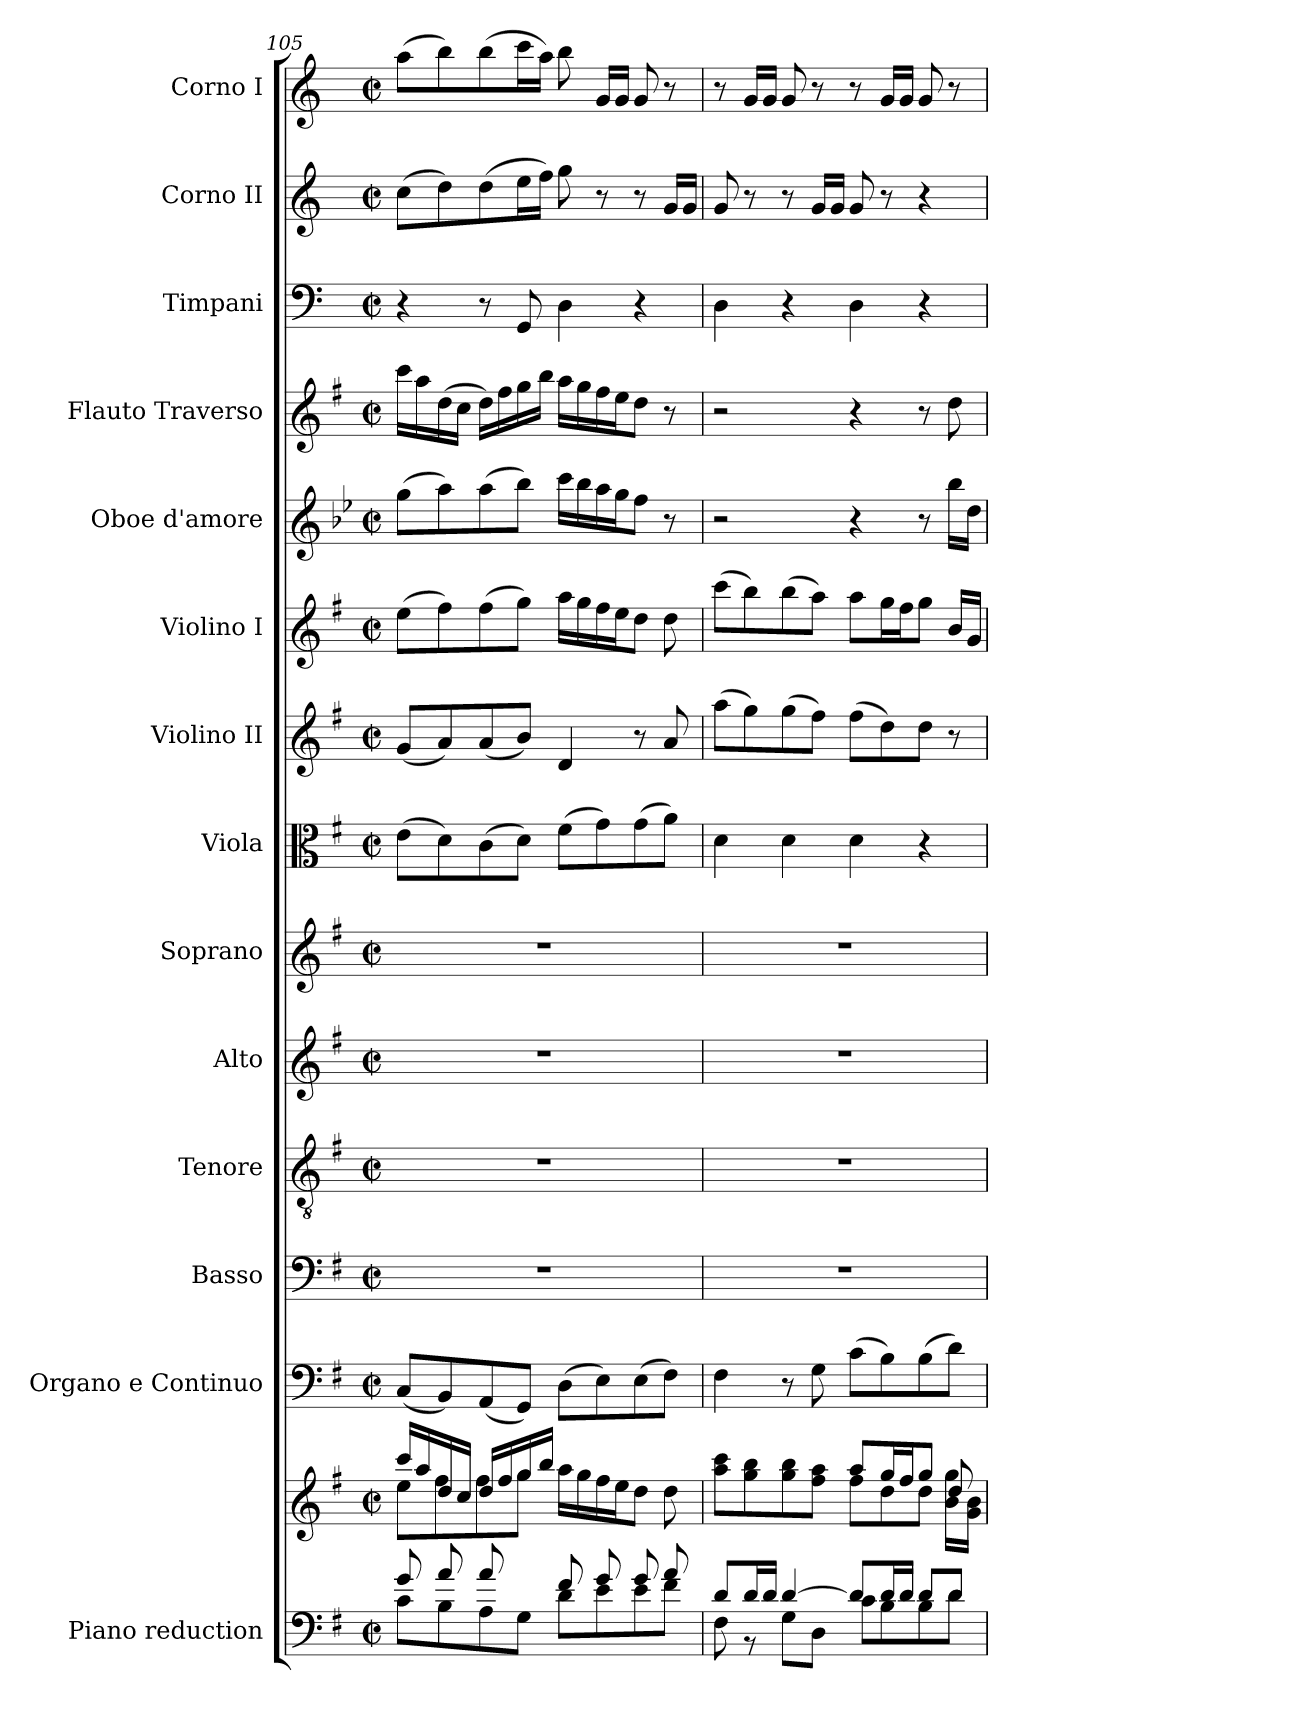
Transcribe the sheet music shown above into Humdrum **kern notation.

**kern	**kern	**kern	**kern	**kern	**kern	**kern	**kern	**kern	**kern	**kern	**kern	**kern	**kern	**kern
*part14	*part14	*part13	*part12	*part11	*part10	*part9	*part8	*part7	*part6	*part5	*part4	*part3	*part2	*part1
*staff15	*staff14	*staff13	*staff12	*staff11	*staff10	*staff9	*staff8	*staff7	*staff6	*staff5	*staff4	*staff3	*staff2	*staff1
*I"Piano reduction	*	*I"Organo e Continuo	*I"Basso	*I"Tenore	*I"Alto	*I"Soprano	*I"Viola	*I"Violino II	*I"Violino I	*I"Oboe d'amore	*I"Flauto Traverso	*I"Timpani	*I"Corno II	*I"Corno I
*I'Pno	*	*	*	*	*	*	*	*	*	*I'Ob	*I'Fl	*I'Timp	*	*
*clefF4	*clefG2	*clefF4	*clefF4	*clefGv2	*clefG2	*clefG2	*clefC3	*clefG2	*clefG2	*clefG2	*clefG2	*clefF4	*clefG2	*clefG2
*	*	*	*	*	*	*	*	*	*	*ITrd2c3	*	*	*ITrd3c5	*ITrd3c5
*k[f#]	*k[f#]	*k[f#]	*k[f#]	*k[f#]	*k[f#]	*k[f#]	*k[f#]	*k[f#]	*k[f#]	*k[f#]	*k[f#]	*k[]	*k[f#]	*k[f#]
*M2/2	*M2/2	*M2/2	*M2/2	*M2/2	*M2/2	*M2/2	*M2/2	*M2/2	*M2/2	*M2/2	*M2/2	*M2/2	*M2/2	*M2/2
*met(c|)	*met(c|)	*met(c|)	*met(c|)	*met(c|)	*met(c|)	*met(c|)	*met(c|)	*met(c|)	*met(c|)	*met(c|)	*met(c|)	*met(c|)	*met(c|)	*met(c|)
=105	=105	=105	=105	=105	=105	=105	=105	=105	=105	=105	=105	=105	=105	=105
*^	*^	*	*	*	*	*	*	*	*	*	*	*	*	*
*	*	*	*^	*	*	*	*	*	*	*	*	*	*	*	*	*
8g/L	8c\L	16ccc/LL	8ee\L	4.ryy	(<8C/L	1r	1r	1r	1r	(>8e\L	(<8g/L	(>8ee\L	(>8ee\L	16ccc\LL	4r	(>8g\L	(>8ee\L
.	.	16aa/	.	.	.	.	.	.	.	.	.	.	.	16aa\	.	.	.
8a/	8B\	16dd/	8ff#\	.	8BB/)	.	.	.	.	8d\)	8a/)	8ff#\)	8ff#\)	(>16dd\	.	8a\)	8ff#\)
.	.	16cc/JJ	.	.	.	.	.	.	.	.	.	.	.	16cc\JJ	.	.	.
8a/	8A\	16dd/LL	8ff#\	.	(<8AA/	.	.	.	.	(>8c\	(<8a/	(>8ff#\	(>8ff#\	16dd\LL)	8r	(>8a\	(>8ff#\
.	.	16ff#/	.	.	.	.	.	.	.	.	.	.	.	16ff#\	.	.	.
8ryy	8G\J	16gg/	8gg\J	8b\J	8GG/J)	.	.	.	.	8d\J)	8b/J)	8gg\J)	8gg\J)	16gg\	8GG/	16b\L	16gg\L
.	.	16bb/JJ	.	.	.	.	.	.	.	.	.	.	.	16bb\JJ	.	16cc\JJ)	16ee\JJ)
8f#/L	8d\L	16aa\LL	2ryy	2ryy	(>8D\L	.	.	.	.	(>8f#\L	4d/	16aa\LL	16aa\LL	16aa\LL	4D\	8dd\	8ff#\
.	.	16gg\	.	.	.	.	.	.	.	.	.	16gg\	16gg\	16gg\	.	.	.
8g/	8e\	16ff#\	.	.	8E\)	.	.	.	.	8g\)	.	16ff#\	16ff#\	16ff#\	.	8r	16d/LL
.	.	16ee\J	.	.	.	.	.	.	.	.	.	16ee\J	16ee\J	16ee\J	.	.	16d/JJ
8g/	8e\	8dd\J	.	.	(>8E\	.	.	.	.	(>8g\	8r	8dd\J	8dd\J	8dd\J	4r	8r	8d/
8a/J	8f#\J	8dd\	.	.	8F#\J)	.	.	.	.	8a\J)	8a/	8dd\	8r	8r	.	16d/LL	8r
.	.	.	.	.	.	.	.	.	.	.	.	.	.	.	.	16d/JJ	.
*	*	*	*v	*v	*	*	*	*	*	*	*	*	*	*	*	*	*
=106	=106	=106	=106	=106	=106	=106	=106	=106	=106	=106	=106	=106	=106	=106	=106	=106
8d/L	8F#\	8aa\ 8ccc\L	2ryy	4F#\	1r	1r	1r	1r	4d\	(>8aa\L	(>8ccc\L	2r	2r	4D\	8d/	8r
16d/L	8r	8gg\ 8bb\	.	.	.	.	.	.	.	8gg\)	8bb\)	.	.	.	8r	16d/LL
16d/JJ	.	.	.	.	.	.	.	.	.	.	.	.	.	.	.	16d/JJ
[4d/	8G\L	8gg\ 8bb\	.	8r	.	.	.	.	4d\	(>8gg\	(>8bb\	.	.	4r	8r	8d/
.	8D\J	8ff#\ 8aa\J	.	8G\	.	.	.	.	.	8ff#\J)	8aa\J)	.	.	.	16d/LL	8r
.	.	.	.	.	.	.	.	.	.	.	.	.	.	.	16d/JJ	.
8d/L]	8c\L	8aa/L	8ff#\L	(>8c\L	.	.	.	.	4d\	(>8ff#\L	8aa\L	4r	4r	4D\	8d/	8r
16d/L	8B\	16gg/L	8dd\	8B\)	.	.	.	.	.	8dd\)	16gg\L	.	.	.	8r	16d/LL
16d/JJ	.	16ff#/J	.	.	.	.	.	.	.	.	16ff#\J	.	.	.	.	16d/JJ
8d/L	8B\	8gg/J	8dd\J	(>8B\	.	.	.	.	4r	8dd\J	8gg\J	8r	8r	4r	4r	8d/
8d/J	8d\J	8dd/	16b\ 16gg\LL	8d\J)	.	.	.	.	.	8r	16b/LL	16gg\LL	8dd\	.	.	8r
.	.	.	16g\ 16b\JJ	.	.	.	.	.	.	.	16g/JJ	16b\JJ	.	.	.	.
*v	*v	*	*	*	*	*	*	*	*	*	*	*	*	*	*	*
*	*v	*v	*	*	*	*	*	*	*	*	*	*	*	*	*
=	=	=	=	=	=	=	=	=	=	=	=	=	=	=
*-	*-	*-	*-	*-	*-	*-	*-	*-	*-	*-	*-	*-	*-	*-
